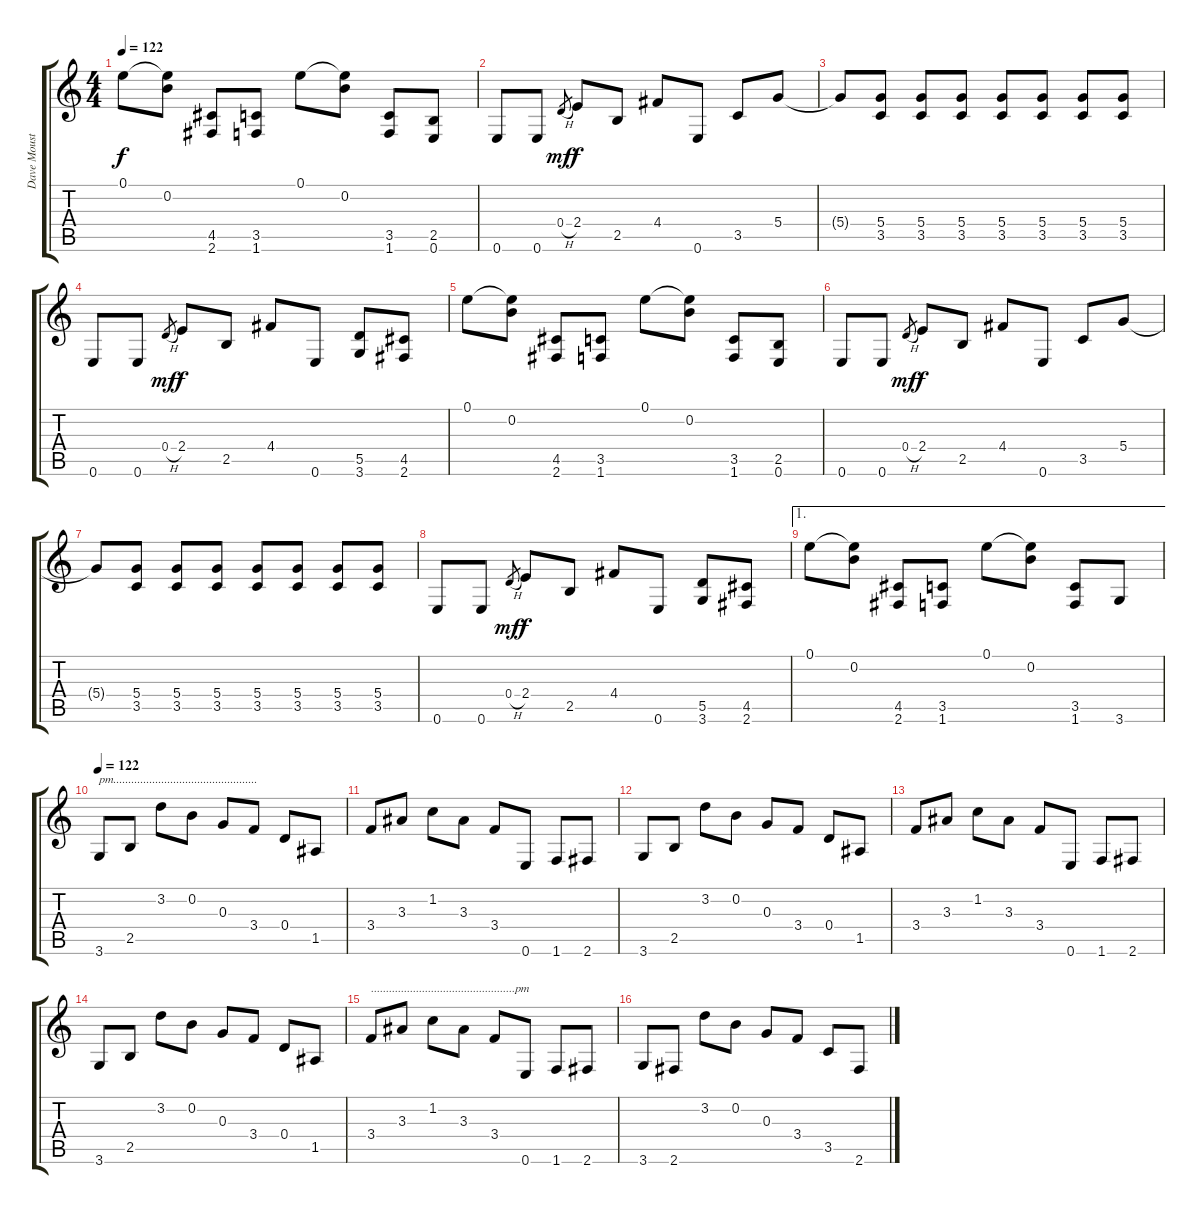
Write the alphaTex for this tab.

\track ("Dave Moustaine" "Dave Moust") {instrument distortionguitar}
\staff {score tabs}
\tuning (E4 B3 G3 D3 A2 E2) {hide}
\ts (4 4)
\tempo 122
\clef g2
\ks c
0.1.8{dy f} (0.1{t} 0.2).8 (4.5 2.6).8 (3.5 1.6).8 0.1.8 (0.1{t} 0.2).8 (3.5 1.6).8 (2.5 0.6).8 |
0.6.8 0.6.8 0.4{h}.8{gr dy mf} 2.4.8{dy f} 2.5.8 4.4.8 0.6.8 3.5.8 5.4.8 |
5.4{t}.8 (5.4 3.5).8 (5.4 3.5).8 (5.4 3.5).8 (5.4 3.5).8 (5.4 3.5).8 (5.4 3.5).8 (5.4 3.5).8 |
0.6.8 0.6.8 0.4{h}.8{gr dy mf} 2.4.8{dy f} 2.5.8 4.4.8 0.6.8 (5.5 3.6).8 (4.5 2.6).8 |
0.1.8 (0.1{t} 0.2).8 (4.5 2.6).8 (3.5 1.6).8 0.1.8 (0.1{t} 0.2).8 (3.5 1.6).8 (2.5 0.6).8 |
0.6.8 0.6.8 0.4{h}.8{gr dy mf} 2.4.8{dy f} 2.5.8 4.4.8 0.6.8 3.5.8 5.4.8 |
5.4{t}.8 (5.4 3.5).8 (5.4 3.5).8 (5.4 3.5).8 (5.4 3.5).8 (5.4 3.5).8 (5.4 3.5).8 (5.4 3.5).8 |
0.6.8 0.6.8 0.4{h}.8{gr dy mf} 2.4.8{dy f} 2.5.8 4.4.8 0.6.8 (5.5 3.6).8 (4.5 2.6).8 |
\ae 1
0.1.8 (0.1{t} 0.2).8 (4.5 2.6).8 (3.5 1.6).8 0.1.8 (0.1{t} 0.2).8 (3.5 1.6).8 3.6.8 |
\tempo 122
3.6.8{txt "pm................................................"} 2.5.8 3.2.8 0.2.8 0.3.8 3.4.8 0.4.8 1.5.8 |
3.4.8 3.3.8 1.2.8 3.3.8 3.4.8 0.6.8 1.6.8 2.6.8 |
3.6.8 2.5.8 3.2.8 0.2.8 0.3.8 3.4.8 0.4.8 1.5.8 |
3.4.8 3.3.8 1.2.8 3.3.8 3.4.8 0.6.8 1.6.8 2.6.8 |
3.6.8 2.5.8 3.2.8 0.2.8 0.3.8 3.4.8 0.4.8 1.5.8 |
3.4.8{txt "................................................pm"} 3.3.8 1.2.8 3.3.8 3.4.8 0.6.8 1.6.8 2.6.8 |
3.6.8 2.6.8 3.2.8 0.2.8 0.3.8 3.4.8 3.5.8 2.6.8
